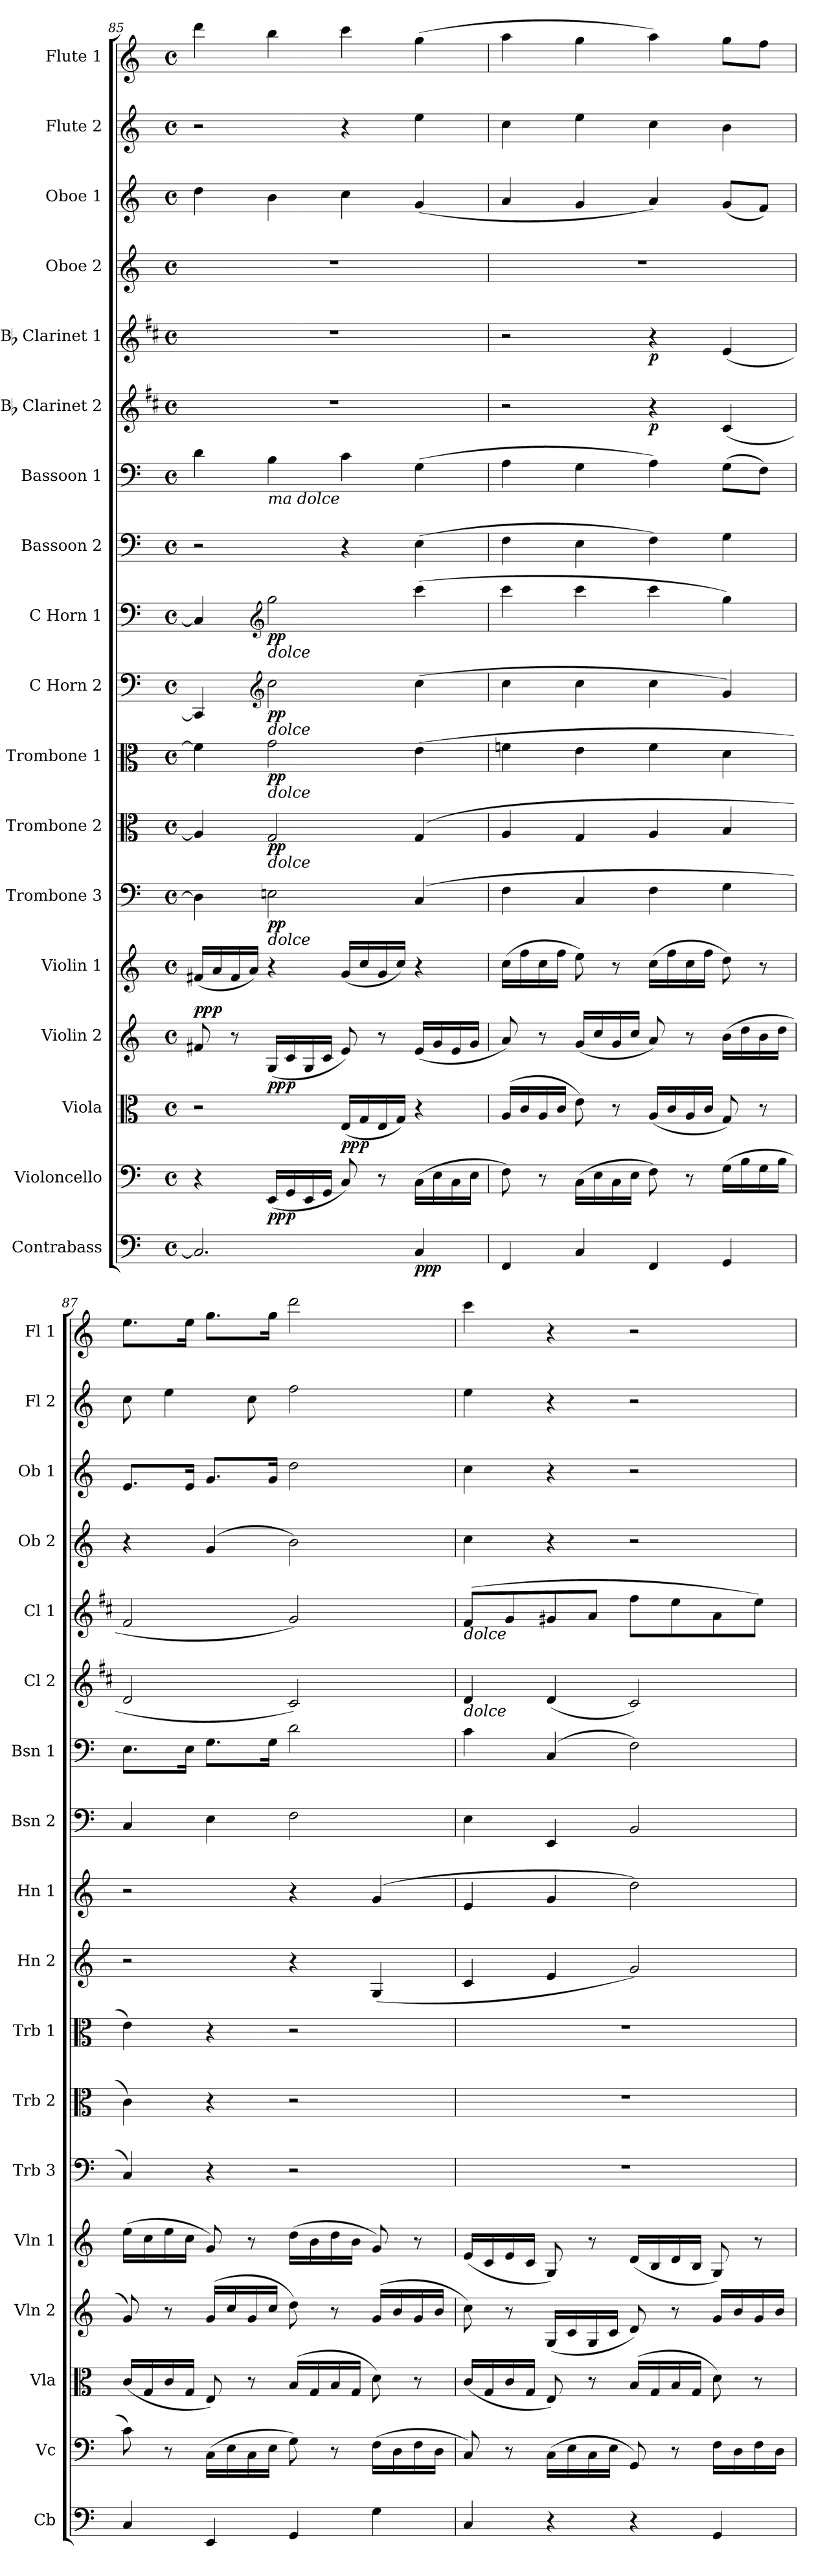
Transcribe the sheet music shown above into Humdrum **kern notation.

**kern	**dynam	**kern	**dynam	**kern	**dynam	**kern	**dynam	**kern	**dynam	**kern	**dynam	**kern	**dynam	**kern	**dynam	**kern	**dynam	**kern	**dynam	**kern	**kern	**kern	**dynam	**kern	**dynam	**kern	**kern	**kern	**kern
*part18	*part18	*part17	*part17	*part16	*part16	*part15	*part15	*part14	*part14	*part13	*part13	*part12	*part12	*part11	*part11	*part10	*part10	*part9	*part9	*part8	*part7	*part6	*part6	*part5	*part5	*part4	*part3	*part2	*part1
*staff18	*staff18	*staff17	*staff17	*staff16	*staff16	*staff15	*staff15	*staff14	*staff14	*staff13	*staff13	*staff12	*staff12	*staff11	*staff11	*staff10	*staff10	*staff9	*staff9	*staff8	*staff7	*staff6	*staff6	*staff5	*staff5	*staff4	*staff3	*staff2	*staff1
*I"Contrabass	*	*I"Violoncello	*	*I"Viola	*	*I"Violin 2	*	*I"Violin 1	*	*I"Trombone 3	*	*I"Trombone 2	*	*I"Trombone 1	*	*I"C Horn 2	*	*I"C Horn 1	*	*I"Bassoon 2	*I"Bassoon 1	*I"Bb Clarinet 2	*	*I"Bb Clarinet 1	*	*I"Oboe 2	*I"Oboe 1	*I"Flute 2	*I"Flute 1
*I'Cb	*	*I'Vc	*	*I'Vla	*	*I'Vln 2	*	*I'Vln 1	*	*I'Trb 3	*	*I'Trb 2	*	*I'Trb 1	*	*I'Hn 2	*	*I'Hn 1	*	*I'Bsn 2	*I'Bsn 1	*I'Cl 2	*	*I'Cl 1	*	*I'Ob 2	*I'Ob 1	*I'Fl 2	*I'Fl 1
*clefF4	*	*clefF4	*	*clefC3	*	*clefG2	*	*clefG2	*	*clefF4	*	*clefC3	*	*clefC3	*	*clefF4	*	*clefF4	*	*clefF4	*clefF4	*clefG2	*	*clefG2	*	*clefG2	*clefG2	*clefG2	*clefG2
*ITrd7c12	*	*	*	*	*	*	*	*	*	*	*	*	*	*	*	*ITrd7c12	*	*ITrd7c12	*	*	*	*ITrd1c2	*	*ITrd1c2	*	*	*	*	*
*k[]	*	*k[]	*	*k[]	*	*k[]	*	*k[]	*	*k[]	*	*k[]	*	*k[]	*	*k[]	*	*k[]	*	*k[]	*k[]	*k[]	*	*k[]	*	*k[]	*k[]	*k[]	*k[]
*M4/4	*	*M4/4	*	*M4/4	*	*M4/4	*	*M4/4	*	*M4/4	*	*M4/4	*	*M4/4	*	*M4/4	*	*M4/4	*	*M4/4	*M4/4	*M4/4	*	*M4/4	*	*M4/4	*M4/4	*M4/4	*M4/4
*met(c)	*	*met(c)	*	*met(c)	*	*met(c)	*	*met(c)	*	*met(c)	*	*met(c)	*	*met(c)	*	*met(c)	*	*met(c)	*	*met(c)	*met(c)	*met(c)	*	*met(c)	*	*met(c)	*met(c)	*met(c)	*met(c)
=85	=85	=85	=85	=85	=85	=85	=85	=85	=85	=85	=85	=85	=85	=85	=85	=85	=85	=85	=85	=85	=85	=85	=85	=85	=85	=85	=85	=85	=85
!	!	!	!	!	!	!	!	!	!LO:DY:b	!	!	!	!	!	!	!	!	!	!	!	!	!	!	!	!	!	!	!	!
2.CC/]	.	4r	.	2r	.	8f#X/	.	(16f#X/LL	pp	4D\]	.	4A/]	.	4f#\]	.	4CCC/]	.	4CC/]	.	2r	4d\	1r	.	1r	.	1r	4dd\	2r	4ddd\
!	!	!	!	!	!	!	!	!	!LO:DY:b	!	!	!	!	!	!	!	!	!	!	!	!	!	!	!	!	!	!	!	!
.	.	.	.	.	.	.	.	16a/	p	.	.	.	.	.	.	.	.	.	.	.	.	.	.	.	.	.	.	.	.
.	.	.	.	.	.	8r	.	16f#/	.	.	.	.	.	.	.	.	.	.	.	.	.	.	.	.	.	.	.	.	.
.	.	.	.	.	.	.	.	16a/JJ)	.	.	.	.	.	.	.	.	.	.	.	.	.	.	.	.	.	.	.	.	.
*	*	*	*	*	*	*	*	*	*	*	*	*	*	*	*	*clefG2	*	*clefG2	*	*	*	*	*	*	*	*	*	*	*
!	!	!	!	!	!	!	!	!	!	!	!	!	!	!	!	!	!	!	!	!	!LO:TX:b:i:t=ma dolce	!	!	!	!	!	!	!	!
!	!	!	!	!	!	!	!	!	!	!	!	!	!	!	!	!	!	!LO:TX:b:i:t=dolce	!	!	!	!	!	!	!	!	!	!	!
!	!	!	!	!	!	!	!	!	!	!	!	!	!	!	!	!LO:TX:b:i:t=dolce	!	!	!	!	!	!	!	!	!	!	!	!	!
!	!	!	!	!	!	!	!	!	!	!	!	!	!	!LO:TX:b:i:t=dolce	!	!	!	!	!	!	!	!	!	!	!	!	!	!	!
!	!	!	!	!	!	!	!	!	!	!	!	!LO:TX:b:i:t=dolce	!	!	!	!	!	!	!	!	!	!	!	!	!	!	!	!	!
!	!	!	!	!	!	!	!	!	!	!LO:TX:b:i:t=dolce	!	!	!	!	!	!	!	!	!	!	!	!	!	!	!	!	!	!	!
!	!	!	!LO:DY:b	!	!	!	!LO:DY:b	!	!	!	!LO:DY:b	!	!LO:DY:b	!	!LO:DY:b	!	!LO:DY:b	!	!LO:DY:b	!	!	!	!	!	!	!	!	!	!
.	.	(16EE/LL	pp	.	.	(16G/LL	pp	4r	.	2En\	pp	2G/	pp	2g\	pp	2c\	pp	2g\	pp	.	4B\	.	.	.	.	.	4b\	.	4bb\
!	!	!	!LO:DY:b	!	!	!	!LO:DY:b	!	!	!	!	!	!	!	!	!	!	!	!	!	!	!	!	!	!	!	!	!	!
.	.	16GG/	p	.	.	16c/	p	.	.	.	.	.	.	.	.	.	.	.	.	.	.	.	.	.	.	.	.	.	.
.	.	16EE/	.	.	.	16G/	.	.	.	.	.	.	.	.	.	.	.	.	.	.	.	.	.	.	.	.	.	.	.
.	.	16GG/JJ	.	.	.	16c/JJ	.	.	.	.	.	.	.	.	.	.	.	.	.	.	.	.	.	.	.	.	.	.	.
!	!	!	!	!	!LO:DY:b	!	!	!	!	!	!	!	!	!	!	!	!	!	!	!	!	!	!	!	!	!	!	!	!
.	.	8C/)	.	(16E/LL	pp	8e/)	.	(16g/LL	.	.	.	.	.	.	.	.	.	.	.	4r	4c\	.	.	.	.	.	4cc\	4r	4ccc\
!	!	!	!	!	!LO:DY:b	!	!	!	!	!	!	!	!	!	!	!	!	!	!	!	!	!	!	!	!	!	!	!	!
.	.	.	.	16G/	p	.	.	16cc/	.	.	.	.	.	.	.	.	.	.	.	.	.	.	.	.	.	.	.	.	.
.	.	8r	.	16E/	.	8r	.	16g/	.	.	.	.	.	.	.	.	.	.	.	.	.	.	.	.	.	.	.	.	.
.	.	.	.	16G/JJ)	.	.	.	16cc/JJ)	.	.	.	.	.	.	.	.	.	.	.	.	.	.	.	.	.	.	.	.	.
!	!LO:DY:b	!	!	!	!	!	!	!	!	!	!	!	!	!	!	!	!	!	!	!	!	!	!	!	!	!	!	!	!
!	!LO:DY:n=1:b	!	!	!	!	!	!	!	!	!	!	!	!	!	!	!	!	!	!	!	!	!	!	!	!	!	!	!	!
4CC/	pp p	(16C\LL	.	4r	.	(16e/LL	.	4r	.	(4C/	.	(4G/	.	(4e\	.	(4c\	.	(4cc\	.	(4E\	(4G\	.	.	.	.	.	(4g/	4ee\	(4gg\
.	.	16E\	.	.	.	16g/	.	.	.	.	.	.	.	.	.	.	.	.	.	.	.	.	.	.	.	.	.	.	.
.	.	16C\	.	.	.	16e/	.	.	.	.	.	.	.	.	.	.	.	.	.	.	.	.	.	.	.	.	.	.	.
.	.	16E\JJ	.	.	.	16g/JJ	.	.	.	.	.	.	.	.	.	.	.	.	.	.	.	.	.	.	.	.	.	.	.
=86	=86	=86	=86	=86	=86	=86	=86	=86	=86	=86	=86	=86	=86	=86	=86	=86	=86	=86	=86	=86	=86	=86	=86	=86	=86	=86	=86	=86	=86
4FFF/	.	8F\)	.	(16A/LL	.	8a/)	.	(16cc\LL	.	4F\	.	4A/	.	4fn\	.	4c\	.	4cc\	.	4F\	4A\	2r	.	2r	.	1r	4a/	4cc\	4aa\
.	.	.	.	16c/	.	.	.	16ff\	.	.	.	.	.	.	.	.	.	.	.	.	.	.	.	.	.	.	.	.	.
.	.	8r	.	16A/	.	8r	.	16cc\	.	.	.	.	.	.	.	.	.	.	.	.	.	.	.	.	.	.	.	.	.
.	.	.	.	16c/JJ	.	.	.	16ff\JJ	.	.	.	.	.	.	.	.	.	.	.	.	.	.	.	.	.	.	.	.	.
4CC/	.	(16C\LL	.	8e\)	.	(16g/LL	.	8ee\)	.	4C/	.	4G/	.	4e\	.	4c\	.	4cc\	.	4E\	4G\	.	.	.	.	.	4g/	4ee\	4gg\
.	.	16E\	.	.	.	16cc/	.	.	.	.	.	.	.	.	.	.	.	.	.	.	.	.	.	.	.	.	.	.	.
.	.	16C\	.	8r	.	16g/	.	8r	.	.	.	.	.	.	.	.	.	.	.	.	.	.	.	.	.	.	.	.	.
.	.	16E\JJ	.	.	.	16cc/JJ	.	.	.	.	.	.	.	.	.	.	.	.	.	.	.	.	.	.	.	.	.	.	.
!	!	!	!	!	!	!	!	!	!	!	!	!	!	!	!	!	!	!	!	!	!	!	!LO:DY:b	!	!LO:DY:b	!	!	!	!
4FFF/	.	8F\)	.	(16A/LL	.	8a/)	.	(16cc\LL	.	4F\	.	4A/	.	4f\	.	4c\	.	4cc\	.	4F\)	4A\)	4r	p	4r	p	.	4a/)	4cc\	4aa\)
.	.	.	.	16c/	.	.	.	16ff\	.	.	.	.	.	.	.	.	.	.	.	.	.	.	.	.	.	.	.	.	.
.	.	8r	.	16A/	.	8r	.	16cc\	.	.	.	.	.	.	.	.	.	.	.	.	.	.	.	.	.	.	.	.	.
.	.	.	.	16c/JJ	.	.	.	16ff\JJ	.	.	.	.	.	.	.	.	.	.	.	.	.	.	.	.	.	.	.	.	.
4GGG/	.	(16G\LL	.	8G/)	.	(16b\LL	.	8dd\)	.	4G\	.	4B/	.	4d\	.	4G/)	.	4g\)	.	4G\	(8G\L	(4B/	.	(4d/	.	.	(8g/L	4b\	8gg\L
.	.	16B\	.	.	.	16dd\	.	.	.	.	.	.	.	.	.	.	.	.	.	.	.	.	.	.	.	.	.	.	.
.	.	16G\	.	8r	.	16b\	.	8r	.	.	.	.	.	.	.	.	.	.	.	.	8F\J)	.	.	.	.	.	8f/J)	.	8ff\J
.	.	16B\JJ	.	.	.	16dd\JJ	.	.	.	.	.	.	.	.	.	.	.	.	.	.	.	.	.	.	.	.	.	.	.
!!LO:PB:g=z
=87	=87	=87	=87	=87	=87	=87	=87	=87	=87	=87	=87	=87	=87	=87	=87	=87	=87	=87	=87	=87	=87	=87	=87	=87	=87	=87	=87	=87	=87
4CC/	.	8c\)	.	(16c/LL	.	8g/)	.	(16ee\LL	.	4C/)	.	4c\)	.	4e\)	.	2r	.	2r	.	4C/	8.E\L	2c/	.	2e/	.	4r	8.e/L	8cc\	8.ee\L
.	.	.	.	16G/	.	.	.	16cc\	.	.	.	.	.	.	.	.	.	.	.	.	.	.	.	.	.	.	.	.	.
.	.	8r	.	16c/	.	8r	.	16ee\	.	.	.	.	.	.	.	.	.	.	.	.	.	.	.	.	.	.	.	4ee\	.
.	.	.	.	16G/JJ	.	.	.	16cc\JJ	.	.	.	.	.	.	.	.	.	.	.	.	16E\Jk	.	.	.	.	.	16e/Jk	.	16ee\Jk
4EEE/	.	(16C\LL	.	8E/)	.	(16g/LL	.	8g/)	.	4r	.	4r	.	4r	.	.	.	.	.	4E\	8.G\L	.	.	.	.	(4g/	8.g/L	.	8.gg\L
.	.	16E\	.	.	.	16cc/	.	.	.	.	.	.	.	.	.	.	.	.	.	.	.	.	.	.	.	.	.	.	.
.	.	16C\	.	8r	.	16g/	.	8r	.	.	.	.	.	.	.	.	.	.	.	.	.	.	.	.	.	.	.	8cc\	.
.	.	16E\JJ	.	.	.	16cc/JJ	.	.	.	.	.	.	.	.	.	.	.	.	.	.	16G\Jk	.	.	.	.	.	16g/Jk	.	16gg\Jk
4GGG/	.	8G\)	.	(16B/LL	.	8dd\)	.	(16dd\LL	.	2r	.	2r	.	2r	.	4r	.	4r	.	2F\	2d\	2B/)	.	2f/)	.	2b\)	2dd\	2ff\	2ddd\
.	.	.	.	16G/	.	.	.	16b\	.	.	.	.	.	.	.	.	.	.	.	.	.	.	.	.	.	.	.	.	.
.	.	8r	.	16B/	.	8r	.	16dd\	.	.	.	.	.	.	.	.	.	.	.	.	.	.	.	.	.	.	.	.	.
.	.	.	.	16G/JJ	.	.	.	16b\JJ	.	.	.	.	.	.	.	.	.	.	.	.	.	.	.	.	.	.	.	.	.
4GG\	.	(16F\LL	.	8d\)	.	(16g/LL	.	8g/)	.	.	.	.	.	.	.	(4GG/	.	(4G/	.	.	.	.	.	.	.	.	.	.	.
.	.	16D\	.	.	.	16b/	.	.	.	.	.	.	.	.	.	.	.	.	.	.	.	.	.	.	.	.	.	.	.
.	.	16F\	.	8r	.	16g/	.	8r	.	.	.	.	.	.	.	.	.	.	.	.	.	.	.	.	.	.	.	.	.
.	.	16D\JJ	.	.	.	16b/JJ	.	.	.	.	.	.	.	.	.	.	.	.	.	.	.	.	.	.	.	.	.	.	.
=88	=88	=88	=88	=88	=88	=88	=88	=88	=88	=88	=88	=88	=88	=88	=88	=88	=88	=88	=88	=88	=88	=88	=88	=88	=88	=88	=88	=88	=88
!	!	!	!	!	!	!	!	!	!	!	!	!	!	!	!	!	!	!	!	!	!	!	!	!LO:TX:b:i:t=dolce	!	!	!	!	!
!	!	!	!	!	!	!	!	!	!	!	!	!	!	!	!	!	!	!	!	!	!	!LO:TX:b:i:t=dolce	!	!	!	!	!	!	!
4CC/	.	8C/)	.	(16c/LL	.	8cc\)	.	(16e/LL	.	1r	.	1r	.	1r	.	4C/	.	4E/	.	4E\	4c\	4c/	.	(8e/L	.	4cc\	4cc\	4ee\	4ccc\
.	.	.	.	16G/	.	.	.	16c/	.	.	.	.	.	.	.	.	.	.	.	.	.	.	.	.	.	.	.	.	.
.	.	8r	.	16c/	.	8r	.	16e/	.	.	.	.	.	.	.	.	.	.	.	.	.	.	.	8f/	.	.	.	.	.
.	.	.	.	16G/JJ	.	.	.	16c/JJ	.	.	.	.	.	.	.	.	.	.	.	.	.	.	.	.	.	.	.	.	.
4r	.	(16C\LL	.	8E/)	.	(16G/LL	.	8G/)	.	.	.	.	.	.	.	4E/	.	4G/	.	4EE/	(4C/	(4c/	.	8f#X/	.	4r	4r	4r	4r
.	.	16E\	.	.	.	16c/	.	.	.	.	.	.	.	.	.	.	.	.	.	.	.	.	.	.	.	.	.	.	.
.	.	16C\	.	8r	.	16G/	.	8r	.	.	.	.	.	.	.	.	.	.	.	.	.	.	.	8g/J	.	.	.	.	.
.	.	16E\JJ	.	.	.	16c/JJ	.	.	.	.	.	.	.	.	.	.	.	.	.	.	.	.	.	.	.	.	.	.	.
4r	.	8GG/)	.	(16B/LL	.	8d/)	.	(16d/LL	.	.	.	.	.	.	.	2G/)	.	2d\)	.	2BB/	2F\)	2B/)	.	8ee\L	.	2r	2r	2r	2r
.	.	.	.	16G/	.	.	.	16B/	.	.	.	.	.	.	.	.	.	.	.	.	.	.	.	.	.	.	.	.	.
.	.	8r	.	16B/	.	8r	.	16d/	.	.	.	.	.	.	.	.	.	.	.	.	.	.	.	8dd\	.	.	.	.	.
.	.	.	.	16G/JJ	.	.	.	16B/JJ	.	.	.	.	.	.	.	.	.	.	.	.	.	.	.	.	.	.	.	.	.
4GGG/	.	16F\LL	.	8d\)	.	16g/LL	.	8G/)	.	.	.	.	.	.	.	.	.	.	.	.	.	.	.	8g\	.	.	.	.	.
.	.	16D\	.	.	.	16b/	.	.	.	.	.	.	.	.	.	.	.	.	.	.	.	.	.	.	.	.	.	.	.
.	.	16F\	.	8r	.	16g/	.	8r	.	.	.	.	.	.	.	.	.	.	.	.	.	.	.	8dd\J)	.	.	.	.	.
.	.	16D\JJ	.	.	.	16b/JJ	.	.	.	.	.	.	.	.	.	.	.	.	.	.	.	.	.	.	.	.	.	.	.
=	=	=	=	=	=	=	=	=	=	=	=	=	=	=	=	=	=	=	=	=	=	=	=	=	=	=	=	=	=
*-	*-	*-	*-	*-	*-	*-	*-	*-	*-	*-	*-	*-	*-	*-	*-	*-	*-	*-	*-	*-	*-	*-	*-	*-	*-	*-	*-	*-	*-
